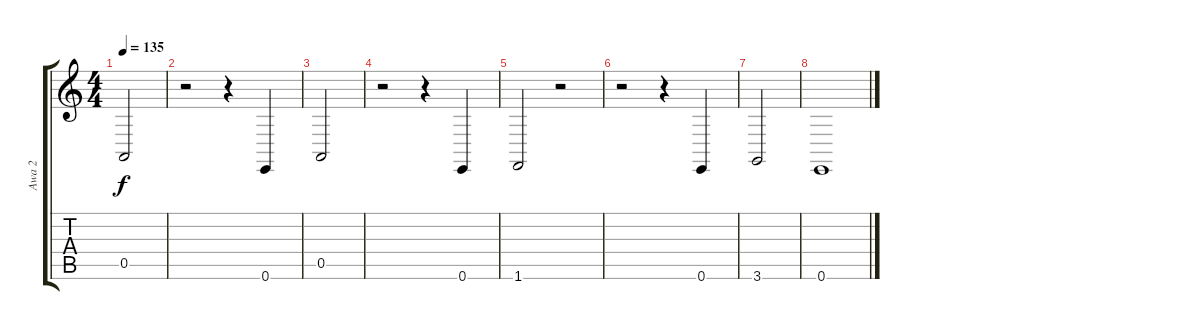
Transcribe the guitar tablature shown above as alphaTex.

\track ("Awa 2" "Awa 2") {instrument electricgrandpiano}
\staff {score tabs}
\tuning (E4 B3 G3 D3 A2 E2) {hide}
\ts (4 4)
\tempo 135
\clef g2
\ks c
0.5.2{dy f} |
r.2 r.4 0.6.4 |
0.5.2 |
r.2 r.4 0.6.4 |
1.6.2 r.2 |
r.2 r.4 0.6.4 |
3.6.2 |
0.6.1
